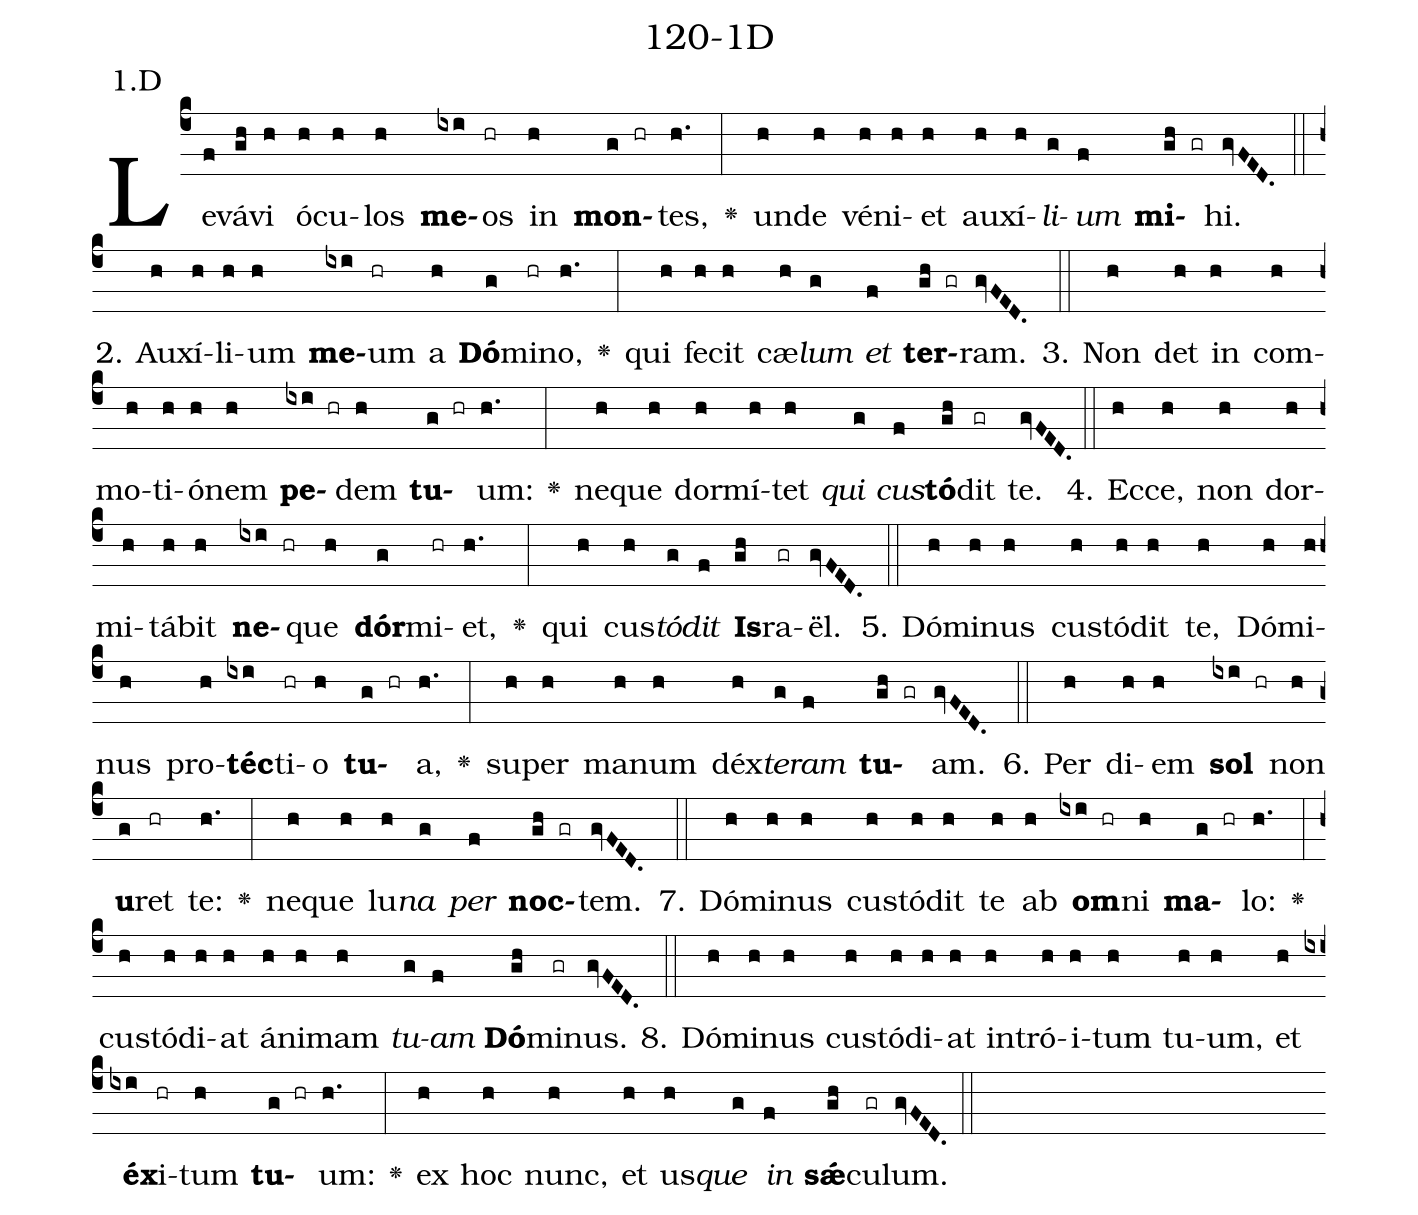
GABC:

name: 120-1D;
annotation: 1.D;
%%
(c4)Le(f)vá(gh)vi(h) ó(h)cu(h)los(h) <b>me</b>(ixi)os(hr) in(h) <b>mon</b>(g hr)tes,(h.) <v>\greheightstar</v>(:) un(h)de(h) vé(h)ni(h)et(h) au(h)xí(h)<i>li</i>(g)<i>um</i>(f) <b>mi</b>(gh gr)hi.(gvFED.) (::)
2. Au(h)xí(h)li(h)um(h) <b>me</b>(ixi)um(hr) a(h) <b>Dó</b>(g)mi(hr)no,(h.) <v>\greheightstar</v>(:) qui(h) fe(h)cit(h) cæ(h)<i>lum</i>(g) <i>et</i>(f) <b>ter</b>(gh gr)ram.(gvFED.) (::)
3. Non(h) det(h) in(h) com(h)mo(h)ti(h)ó(h)nem(h) <b>pe</b>(ixi hr)dem(h) <b>tu</b>(g hr)um:(h.) <v>\greheightstar</v>(:) ne(h)que(h) dor(h)mí(h)tet(h) <i>qui</i>(g) <i>cus</i>(f)<b>tó</b>(gh)dit(gr) te.(gvFED.) (::)
4. Ec(h)ce,(h) non(h) dor(h)mi(h)tá(h)bit(h) <b>ne</b>(ixi hr)que(h) <b>dór</b>(g)mi(hr)et,(h.) <v>\greheightstar</v>(:) qui(h) cus(h)<i>tó</i>(g)<i>dit</i>(f) <b>Is</b>(gh)ra(gr)ël.(gvFED.) (::)
5. Dó(h)mi(h)nus(h) cus(h)tó(h)dit(h) te,(h) Dó(h)mi(h)nus(h) pro(h)<b>téc</b>(ixi)ti(hr)o(h) <b>tu</b>(g hr)a,(h.) <v>\greheightstar</v>(:) su(h)per(h) ma(h)num(h) déx(h)<i>te</i>(g)<i>ram</i>(f) <b>tu</b>(gh gr)am.(gvFED.) (::)
6. Per(h) di(h)em(h) <b>sol</b>(ixi hr) non(h) <b>u</b>(g)ret(hr) te:(h.) <v>\greheightstar</v>(:) ne(h)que(h) lu(h)<i>na</i>(g) <i>per</i>(f) <b>noc</b>(gh gr)tem.(gvFED.) (::)
7. Dó(h)mi(h)nus(h) cus(h)tó(h)dit(h) te(h) ab(h) <b>om</b>(ixi hr)ni(h) <b>ma</b>(g hr)lo:(h.) <v>\greheightstar</v>(:) cus(h)tó(h)di(h)at(h) á(h)ni(h)mam(h) <i>tu</i>(g)<i>am</i>(f) <b>Dó</b>(gh)mi(gr)nus.(gvFED.) (::)
8. Dó(h)mi(h)nus(h) cus(h)tó(h)di(h)at(h) in(h)tró(h)i(h)tum(h) tu(h)um,(h) et(h) <b>éx</b>(ixi)i(hr)tum(h) <b>tu</b>(g hr)um:(h.) <v>\greheightstar</v>(:) ex(h) hoc(h) nunc,(h) et(h) us(h)<i>que</i>(g) <i>in</i>(f) <b>sǽ</b>(gh)cu(gr)lum.(gvFED.) (::)
